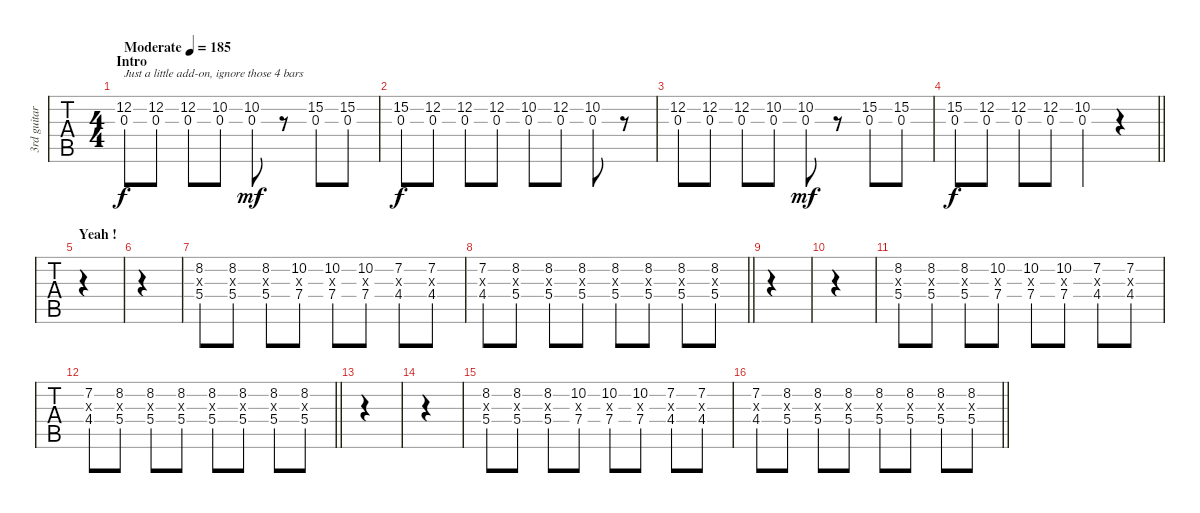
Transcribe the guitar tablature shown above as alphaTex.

\track ("3rd guitar, effects..." "3rd guitar") {instrument overdrivenguitar}
\staff {tabs}
\tuning (E4 B3 G3 D3 A2 E2) {hide}
\ts (4 4)
\section ("" "Intro")
\tempo (185 "Moderate")
\clef g2
\ks c
(12.2 0.3).8{txt "Just a little add-on, ignore those 4 bars" dy f volume 11 balance 16 instrument distortionguitar} (12.2 0.3).8 (12.2 0.3).8 (10.2 0.3).8 (10.2 0.3).8{dy mf} r.8 (15.2 0.3).8 (15.2 0.3).8 |
(15.2 0.3).8{dy f} (12.2 0.3).8 (12.2 0.3).8 (12.2 0.3).8 (10.2 0.3).8 (12.2 0.3).8 (10.2 0.3).8 r.8 |
(12.2 0.3).8 (12.2 0.3).8 (12.2 0.3).8 (10.2 0.3).8 (10.2 0.3).8{dy mf} r.8 (15.2 0.3).8 (15.2 0.3).8 |
\barLineRight lightlight
(15.2 0.3).8{dy f} (12.2 0.3).8 (12.2 0.3).8 (12.2 0.3).8 (10.2{st} 0.3{st}).4 r.4{volume 13 balance 13 instrument overdrivenguitar} |
\section ("" "Yeah !")
|
|
(8.2 0.3{x} 5.4).8 (8.2 0.3{x} 5.4).8 (8.2 0.3{x} 5.4).8 (10.2 0.3{x} 7.4).8 (10.2 0.3{x} 7.4).8 (10.2 0.3{x} 7.4).8 (7.2 0.3{x} 4.4).8 (7.2 0.3{x} 4.4).8 |
\barLineRight lightlight
(7.2 0.3{x} 4.4).8 (8.2 0.3{x} 5.4).8 (8.2 0.3{x} 5.4).8 (8.2 0.3{x} 5.4).8 (8.2 0.3{x} 5.4).8 (8.2 0.3{x} 5.4).8 (8.2 0.3{x} 5.4).8 (8.2 0.3{x} 5.4).8 |
|
|
(8.2 0.3{x} 5.4).8 (8.2 0.3{x} 5.4).8 (8.2 0.3{x} 5.4).8 (10.2 0.3{x} 7.4).8 (10.2 0.3{x} 7.4).8 (10.2 0.3{x} 7.4).8 (7.2 0.3{x} 4.4).8 (7.2 0.3{x} 4.4).8 |
\barLineRight lightlight
(7.2 0.3{x} 4.4).8 (8.2 0.3{x} 5.4).8 (8.2 0.3{x} 5.4).8 (8.2 0.3{x} 5.4).8 (8.2 0.3{x} 5.4).8 (8.2 0.3{x} 5.4).8 (8.2 0.3{x} 5.4).8 (8.2 0.3{x} 5.4).8 |
|
|
(8.2 0.3{x} 5.4).8 (8.2 0.3{x} 5.4).8 (8.2 0.3{x} 5.4).8 (10.2 0.3{x} 7.4).8 (10.2 0.3{x} 7.4).8 (10.2 0.3{x} 7.4).8 (7.2 0.3{x} 4.4).8 (7.2 0.3{x} 4.4).8 |
\barLineRight lightlight
(7.2 0.3{x} 4.4).8 (8.2 0.3{x} 5.4).8 (8.2 0.3{x} 5.4).8 (8.2 0.3{x} 5.4).8 (8.2 0.3{x} 5.4).8 (8.2 0.3{x} 5.4).8 (8.2 0.3{x} 5.4).8 (8.2 0.3{x} 5.4).8
